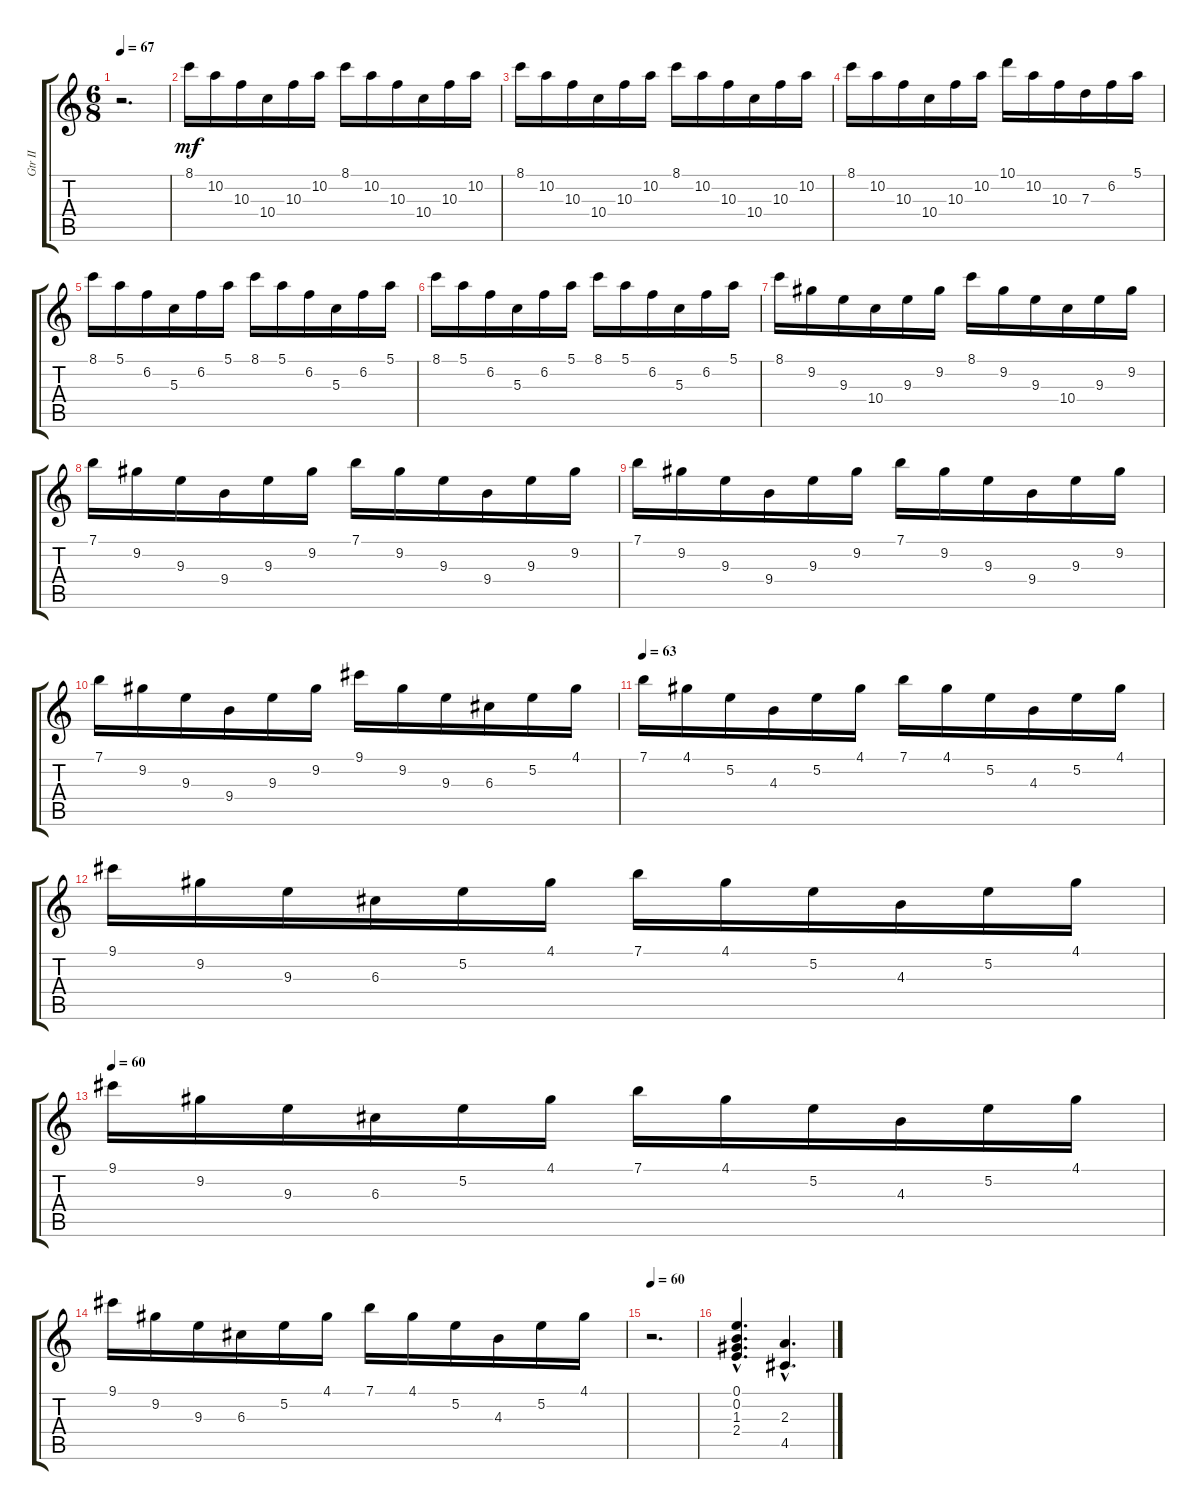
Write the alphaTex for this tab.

\track ("Gtr II" "Gtr II") {instrument acousticguitarnylon}
\staff {score tabs}
\tuning (E4 B3 G3 D3 A2 E2) {hide}
\ts (6 8)
\tempo 67
\clef g2
\ks c
r.2{d dy f} |
8.1.16{dy mf} 10.2.16 10.3.16 10.4.16 10.3.16 10.2.16 8.1.16 10.2.16 10.3.16 10.4.16 10.3.16 10.2.16 |
8.1.16 10.2.16 10.3.16 10.4.16 10.3.16 10.2.16 8.1.16 10.2.16 10.3.16 10.4.16 10.3.16 10.2.16 |
8.1.16 10.2.16 10.3.16 10.4.16 10.3.16 10.2.16 10.1.16 10.2.16 10.3.16 7.3.16 6.2.16 5.1.16 |
8.1.16 5.1.16 6.2.16 5.3.16 6.2.16 5.1.16 8.1.16 5.1.16 6.2.16 5.3.16 6.2.16 5.1.16 |
8.1.16 5.1.16 6.2.16 5.3.16 6.2.16 5.1.16 8.1.16 5.1.16 6.2.16 5.3.16 6.2.16 5.1.16 |
8.1.16 9.2.16 9.3.16 10.4.16 9.3.16 9.2.16 8.1.16 9.2.16 9.3.16 10.4.16 9.3.16 9.2.16 |
7.1.16 9.2.16 9.3.16 9.4.16 9.3.16 9.2.16 7.1.16 9.2.16 9.3.16 9.4.16 9.3.16 9.2.16 |
7.1.16 9.2.16 9.3.16 9.4.16 9.3.16 9.2.16 7.1.16 9.2.16 9.3.16 9.4.16 9.3.16 9.2.16 |
7.1.16 9.2.16 9.3.16 9.4.16 9.3.16 9.2.16 9.1.16 9.2.16 9.3.16 6.3.16 5.2.16 4.1.16 |
\tempo 63
7.1.16 4.1.16 5.2.16 4.3.16 5.2.16 4.1.16 7.1.16 4.1.16 5.2.16 4.3.16 5.2.16 4.1.16 |
9.1.16 9.2.16 9.3.16 6.3.16 5.2.16 4.1.16 7.1.16 4.1.16 5.2.16 4.3.16 5.2.16 4.1.16 |
\tempo 60
9.1.16 9.2.16 9.3.16 6.3.16 5.2.16 4.1.16 7.1.16 4.1.16 5.2.16 4.3.16 5.2.16 4.1.16 |
9.1.16 9.2.16 9.3.16 6.3.16 5.2.16 4.1.16 7.1.16 4.1.16 5.2.16 4.3.16 5.2.16 4.1.16 |
\tempo 60
r.2{d} |
(0.1{hac} 0.2{hac} 1.3{hac} 2.4{hac}).4{d} (2.3{hac} 4.5{hac}).4{d}
